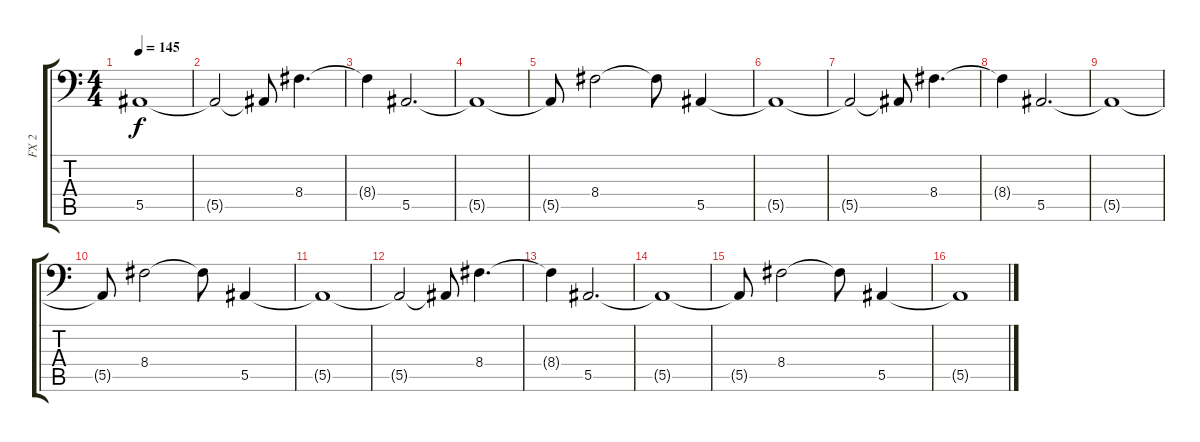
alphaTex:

\track ("FX 2" "FX 2") {instrument fx5brightness}
\staff {score tabs}
\tuning (E4 G3 Eb3 Bb2 F2 Bb1) {hide}
\ts (4 4)
\tempo 145
\clef f4
\ks c
5.5{t}.1{dy f} |
5.5{t}.2 5.5{t}.8 8.4.4{d} |
8.4{t}.4 5.5.2{d} |
5.5{t}.1 |
5.5{t}.8 8.4.2 8.4{t}.8 5.5.4 |
5.5{t}.1 |
5.5{t}.2 5.5{t}.8 8.4.4{d} |
8.4{t}.4 5.5.2{d} |
5.5{t}.1 |
5.5{t}.8 8.4.2 8.4{t}.8 5.5.4 |
5.5{t}.1 |
5.5{t}.2 5.5{t}.8 8.4.4{d} |
8.4{t}.4 5.5.2{d} |
5.5{t}.1 |
5.5{t}.8 8.4.2 8.4{t}.8 5.5.4 |
5.5{t}.1
